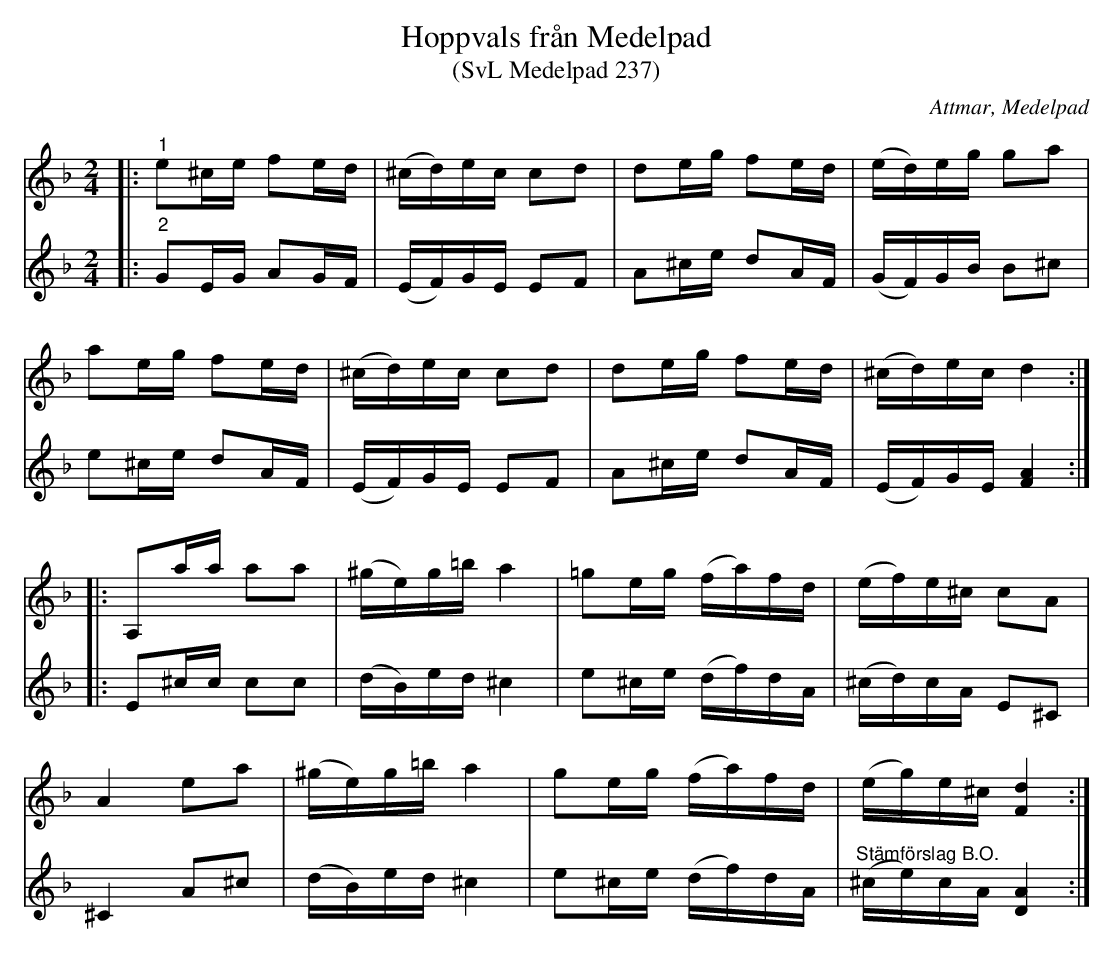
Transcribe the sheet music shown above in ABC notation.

X:1
T:Hoppvals från Medelpad
T:(SvL Medelpad 237)
O:Attmar, Medelpad
L:1/16
M:2/4
K:Dm
V:1
|:"^1" e2^ce f2ed | (^cd)ec c2d2 | d2eg f2ed | (ed)eg g2a2 |
 a2eg f2ed | (^cd)ec c2d2 | d2eg f2ed | (^cd)ec d4 :|
|: A,2aa a2a2 | (^ge)g=b a4 | =g2eg (fa)fd | (ef)e^c c2A2 |
A4 e2a2 | (^ge)g=b a4 | g2eg (fa)fd | (eg)e^c [Fd]4 :|
V:2
|:"^2" G2EG A2GF | (EF)GE E2F2 | A2^ce d2AF | (GF)GB B2^c2 |
 e2^ce d2AF | (EF)GE E2F2 | A2^ce d2AF | (EF)GE [FA]4 :|
|: E2^cc c2c2 | (dB)ed ^c4 | e2^ce (df)dA | (^cd)cA E2^C2 |
 ^C4 A2^c2 | (dB)ed ^c4 | e2^ce (df)dA |"^Stämförslag B.O." (^ce)cA [DA]4 :|
